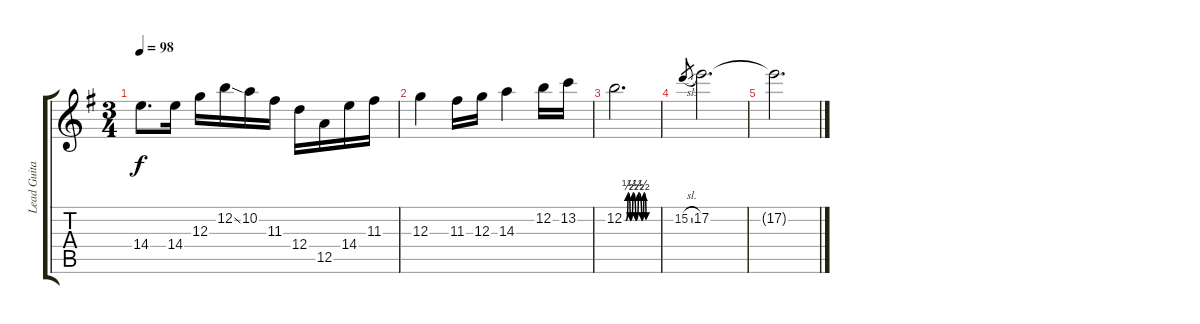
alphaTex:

\track ("Lead Guitar" "Lead Guita") {instrument overdrivenguitar}
\staff {score tabs}
\tuning (E4 B3 G3 D3 A2 E2) {hide}
\ts (3 4)
\tempo 98
\clef g2
\ks eminor
14.4{t}.8{d dy f} 14.4.16 12.3.16 12.2{ss}.16 10.2.16 11.3.16 12.4.16 12.5.16 14.4.16 11.3.16 |
12.3.4 11.3.16 12.3.16 14.3.4 12.2.16 13.2.16 |
12.2{be (custom 0 0 3 0 7 2 11 0 16 2 21 0 26 2 32 0 36 2 40 0 60 0)}.2{d} |
15.2{sl}.8{gr} 17.2.2{d} |
17.2{t}.2{d}
